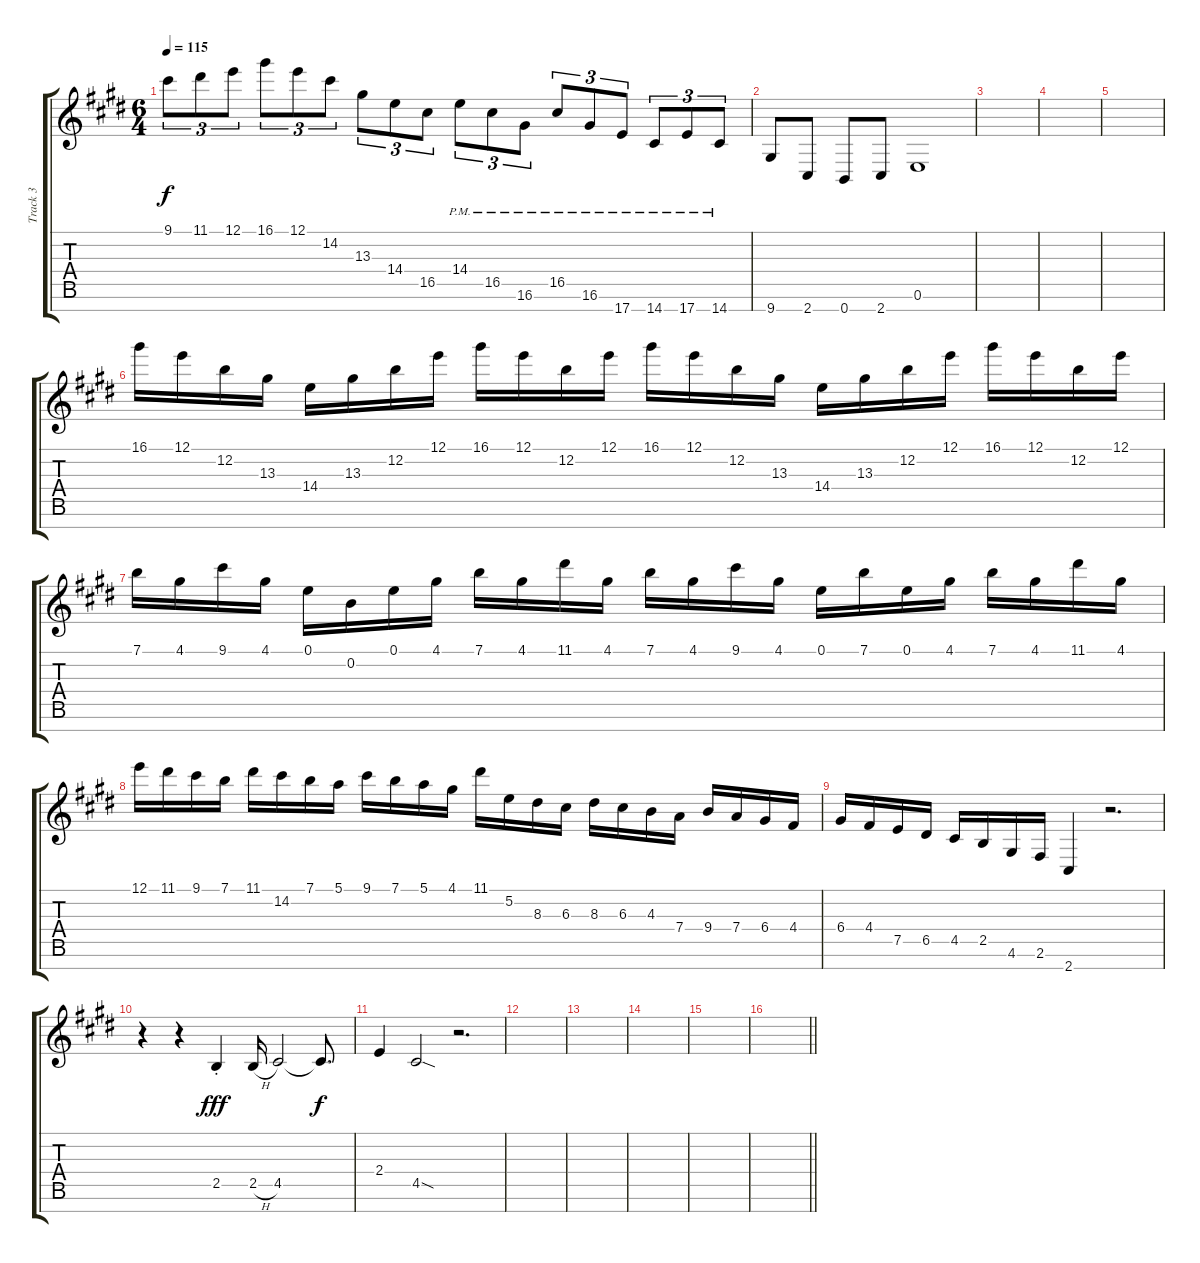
\track ("Track 3" "Track 3") {instrument overdrivenguitar}
\staff {score tabs}
\tuning (E4 B3 G3 D3 A2 E2 B1) {hide}
\ts (6 4)
\tempo 115
\clef g2
\ks c#minor
9.1.8{tu (3 2) dy f} 11.1.8{tu (3 2)} 12.1.8{tu (3 2)} 16.1.8{tu (3 2)} 12.1.8{tu (3 2)} 14.2.8{tu (3 2)} 13.3.8{tu (3 2)} 14.4.8{tu (3 2)} 16.5.8{tu (3 2)} 14.4{pm}.8{tu (3 2)} 16.5{pm}.8{tu (3 2)} 16.6{pm}.8{tu (3 2)} 16.5{pm}.8{tu (3 2)} 16.6{pm}.8{tu (3 2)} 17.7{pm}.8{tu (3 2)} 14.7{pm}.8{tu (3 2)} 17.7{pm}.8{tu (3 2)} 14.7{pm}.8{tu (3 2)} |
9.7.8 2.7.8 0.7.8 2.7.8 0.6.1{volume 3} |
|
|
|
16.1.16{volume 11} 12.1.16 12.2.16 13.3.16 14.4.16 13.3.16 12.2.16 12.1.16 16.1.16 12.1.16 12.2.16 12.1.16 16.1.16 12.1.16 12.2.16 13.3.16 14.4.16 13.3.16 12.2.16 12.1.16 16.1.16 12.1.16 12.2.16 12.1.16 |
7.1.16 4.1.16 9.1.16 4.1.16 0.1.16 0.2.16 0.1.16 4.1.16 7.1.16 4.1.16 11.1.16 4.1.16 7.1.16 4.1.16 9.1.16 4.1.16 0.1.16 7.1.16 0.1.16 4.1.16 7.1.16 4.1.16 11.1.16 4.1.16 |
12.1.16 11.1.16 9.1.16 7.1.16 11.1.16 14.2.16 7.1.16 5.1.16 9.1.16 7.1.16 5.1.16 4.1.16 11.1.16 5.2.16 8.3.16 6.3.16 8.3.16 6.3.16 4.3.16 7.4.16 9.4.16 7.4.16 6.4.16 4.4.16 |
6.4.16 4.4.16 7.5.16 6.5.16 4.5.16 2.5.16 4.6.16 2.6.16 2.7.4 r.2{d} |
r.4{volume 11} r.4 2.5{st}.4{dy fff} 2.5{h}.16 4.5.2 4.5{t}.8{d dy f} |
2.4.4 4.5{sod}.2 r.2{d} |
|
|
|
|
\barLineRight lightlight
